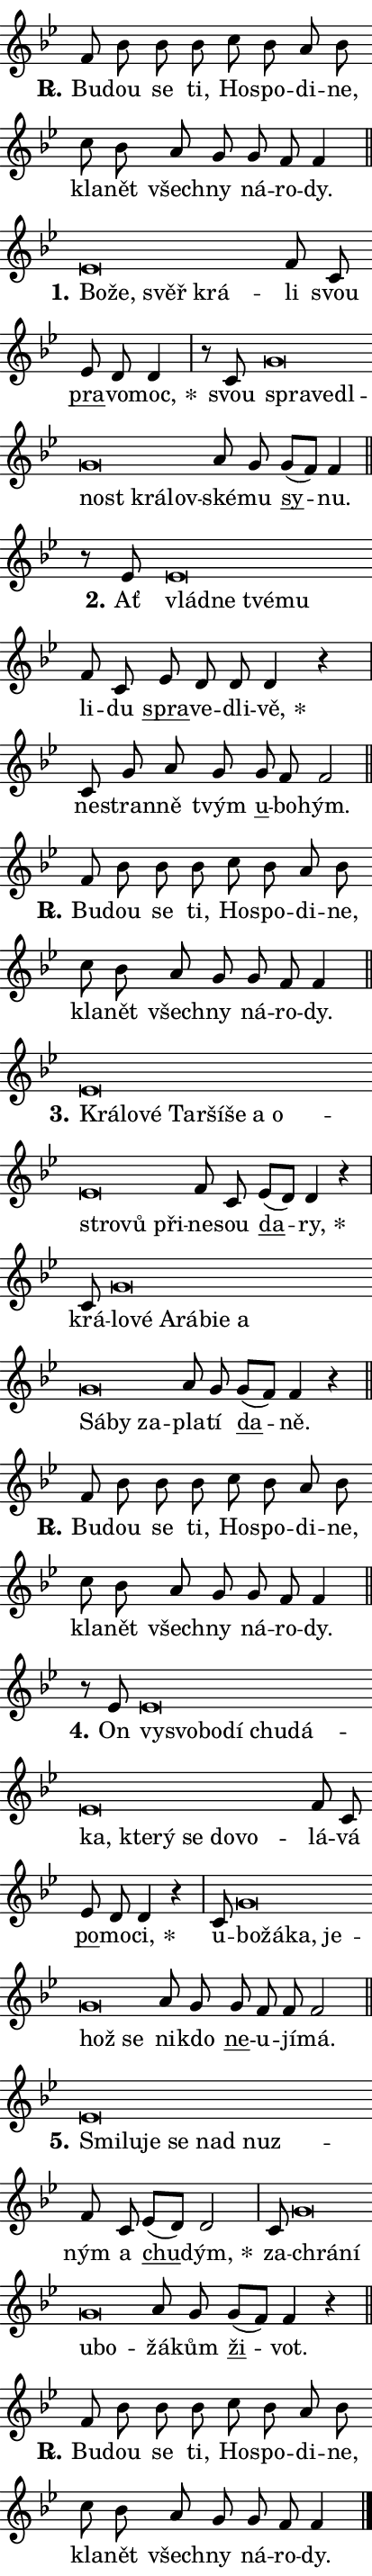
\version "2.24.0"
\header { tagline = "" }
\paper {
  indent = 0\cm
  top-margin = 0\cm
  right-margin = 0\cm
  bottom-margin = 0\cm
  left-margin = 0\cm
  paper-width = 7\cm
  page-breaking = #ly:one-page-breaking
  system-system-spacing.basic-distance = #11
  score-system-spacing.basic-distance = #11
  ragged-last = ##f
}


%% Author: Thomas Morley
%% https://lists.gnu.org/archive/html/lilypond-user/2020-05/msg00002.html
#(define (line-position grob)
"Returns position of @var[grob} in current system:
   @code{'start}, if at first time-step
   @code{'end}, if at last time-step
   @code{'middle} otherwise
"
  (let* ((col (ly:item-get-column grob))
         (ln (ly:grob-object col 'left-neighbor))
         (rn (ly:grob-object col 'right-neighbor))
         (col-to-check-left (if (ly:grob? ln) ln col))
         (col-to-check-right (if (ly:grob? rn) rn col))
         (break-dir-left
           (and
             (ly:grob-property col-to-check-left 'non-musical #f)
             (ly:item-break-dir col-to-check-left)))
         (break-dir-right
           (and
             (ly:grob-property col-to-check-right 'non-musical #f)
             (ly:item-break-dir col-to-check-right))))
        (cond ((eqv? 1 break-dir-left) 'start)
              ((eqv? -1 break-dir-right) 'end)
              (else 'middle))))

#(define (tranparent-at-line-position vctor)
  (lambda (grob)
  "Relying on @code{line-position} select the relevant enry from @var{vctor}.
Used to determine transparency,"
    (case (line-position grob)
      ((end) (not (vector-ref vctor 0)))
      ((middle) (not (vector-ref vctor 1)))
      ((start) (not (vector-ref vctor 2))))))

noteHeadBreakVisibility =
#(define-music-function (break-visibility)(vector?)
"Makes @code{NoteHead}s transparent relying on @var{break-visibility}"
#{
  \override NoteHead.transparent =
    #(tranparent-at-line-position break-visibility)
#})

#(define delete-ledgers-for-transparent-note-heads
  (lambda (grob)
    "Reads whether a @code{NoteHead} is transparent.
If so this @code{NoteHead} is removed from @code{'note-heads} from
@var{grob}, which is supposed to be @code{LedgerLineSpanner}.
As a result ledgers are not printed for this @code{NoteHead}"
    (let* ((nhds-array (ly:grob-object grob 'note-heads))
           (nhds-list
             (if (ly:grob-array? nhds-array)
                 (ly:grob-array->list nhds-array)
                 '()))
           ;; Relies on the transparent-property being done before
           ;; Staff.LedgerLineSpanner.after-line-breaking is executed.
           ;; This is fragile ...
           (to-keep
             (remove
               (lambda (nhd)
                 (ly:grob-property nhd 'transparent #f))
               nhds-list)))
      ;; TODO find a better method to iterate over grob-arrays, similiar
      ;; to filter/remove etc for lists
      ;; For now rebuilt from scratch
      (set! (ly:grob-object grob 'note-heads)  '())
      (for-each
        (lambda (nhd)
          (ly:pointer-group-interface::add-grob grob 'note-heads nhd))
        to-keep))))

hideNotes = {
  \noteHeadBreakVisibility #begin-of-line-visible
}
unHideNotes = {
  \noteHeadBreakVisibility #all-visible
}

% work-around for resetting accidentals
% https://lilypond.org/doc/v2.23/Documentation/notation/displaying-rhythms#unmetered-music
cadenzaMeasure = {
  \cadenzaOff
  \partial 1024 s1024
  \cadenzaOn
}

#(define-markup-command (accent layout props text) (markup?)
  "Underline accented syllable"
  (interpret-markup layout props
    #{\markup \override #'(offset . 4.3) \underline { #text }#}))

responsum = \markup \concat {
  "R" \hspace #-1.05 \path #0.1 #'((moveto 0 0.07) (lineto 0.9 0.8)) \hspace #0.05 "."
}

\layout {
    \context {
        \Staff
        \remove "Time_signature_engraver"
        \override LedgerLineSpanner.after-line-breaking = #delete-ledgers-for-transparent-note-heads
    }
    \context {
        \Voice {
            \override NoteHead.output-attributes = #'((class . "notehead"))
            \override Hairpin.height = #0.55
        }
    }
    \context {
        \Lyrics {
            \override StanzaNumber.output-attributes = #'((class . "stanzanumber"))
            \override LyricSpace.minimum-distance = #0.9
            \override LyricText.font-name = #"TeX Gyre Schola"
            \override LyricText.font-size = 1
            \override StanzaNumber.font-name = #"TeX Gyre Schola Bold"
            \override StanzaNumber.font-size = 1
        }
    }
}

% magnetic-lyrics.ily
%
%   written by
%     Jean Abou Samra <jean@abou-samra.fr>
%     Werner Lemberg <wl@gnu.org>
%
%   adapted by
%     Jiri Hon <jiri.hon@gmail.com>
%
% Version 2022-Apr-15

% https://www.mail-archive.com/lilypond-user@gnu.org/msg149350.html

#(define (Left_hyphen_pointer_engraver context)
   "Collect syllable-hyphen-syllable occurrences in lyrics and store
them in properties.  This engraver only looks to the left.  For
example, if the lyrics input is @code{foo -- bar}, it does the
following.

@itemize @bullet
@item
Set the @code{text} property of the @code{LyricHyphen} grob between
@q{foo} and @q{bar} to @code{foo}.

@item
Set the @code{left-hyphen} property of the @code{LyricText} grob with
text @q{foo} to the @code{LyricHyphen} grob between @q{foo} and
@q{bar}.
@end itemize

Use this auxiliary engraver in combination with the
@code{lyric-@/text::@/apply-@/magnetic-@/offset!} hook."
   (let ((hyphen #f)
         (text #f))
     (make-engraver
      (acknowledgers
       ((lyric-syllable-interface engraver grob source-engraver)
        (set! text grob)))
      (end-acknowledgers
       ((lyric-hyphen-interface engraver grob source-engraver)
        ;(when (not (grob::has-interface grob 'lyric-space-interface))
          (set! hyphen grob)));)
      ((stop-translation-timestep engraver)
       (when (and text hyphen)
         (ly:grob-set-object! text 'left-hyphen hyphen))
       (set! text #f)
       (set! hyphen #f)))))

#(define (lyric-text::apply-magnetic-offset! grob)
   "If the space between two syllables is less than the value in
property @code{LyricText@/.details@/.squash-threshold}, move the right
syllable to the left so that it gets concatenated with the left
syllable.

Use this function as a hook for
@code{LyricText@/.after-@/line-@/breaking} if the
@code{Left_@/hyphen_@/pointer_@/engraver} is active."
   (let ((hyphen (ly:grob-object grob 'left-hyphen #f)))
     (when hyphen
       (let ((left-text (ly:spanner-bound hyphen LEFT)))
         (when (grob::has-interface left-text 'lyric-syllable-interface)
           (let* ((common (ly:grob-common-refpoint grob left-text X))
                  (this-x-ext (ly:grob-extent grob common X))
                  (left-x-ext
                   (begin
                     ;; Trigger magnetism for left-text.
                     (ly:grob-property left-text 'after-line-breaking)
                     (ly:grob-extent left-text common X)))
                  ;; `delta` is the gap width between two syllables.
                  (delta (- (interval-start this-x-ext)
                            (interval-end left-x-ext)))
                  (details (ly:grob-property grob 'details))
                  (threshold (assoc-get 'squash-threshold details 0.2)))
             (when (< delta threshold)
               (let* (;; We have to manipulate the input text so that
                      ;; ligatures crossing syllable boundaries are not
                      ;; disabled.  For languages based on the Latin
                      ;; script this is essentially a beautification.
                      ;; However, for non-Western scripts it can be a
                      ;; necessity.
                      (lt (ly:grob-property left-text 'text))
                      (rt (ly:grob-property grob 'text))
                      (is-space (grob::has-interface hyphen 'lyric-space-interface))
                      (space (if is-space " " ""))
                      (space-markup (grob-interpret-markup grob " "))
                      (space-size (interval-length (ly:stencil-extent space-markup X)))
                      (extra-delta (if is-space space-size 0))
                      ;; Append new syllable.
                      (ltrt-space (if (and (string? lt) (string? rt))
                                (string-append lt space rt)
                                (make-concat-markup (list lt space rt))))
                      ;; Right-align `ltrt` to the right side.
                      (ltrt-space-markup (grob-interpret-markup
                               grob
                               (make-translate-markup
                                (cons (interval-length this-x-ext) 0)
                                (make-right-align-markup ltrt-space)))))
                 (begin
                   ;; Don't print `left-text`.
                   (ly:grob-set-property! left-text 'stencil #f)
                   ;; Set text and stencil (which holds all collected
                   ;; syllables so far) and shift it to the left.
                   (ly:grob-set-property! grob 'text ltrt-space)
                   (ly:grob-set-property! grob 'stencil ltrt-space-markup)
                   (ly:grob-translate-axis! grob (- (- delta extra-delta)) X))))))))))


#(define (lyric-hyphen::displace-bounds-first grob)
   ;; Make very sure this callback isn't triggered too early.
   (let ((left (ly:spanner-bound grob LEFT))
         (right (ly:spanner-bound grob RIGHT)))
     (ly:grob-property left 'after-line-breaking)
     (ly:grob-property right 'after-line-breaking)
     (ly:lyric-hyphen::print grob)))

squashThreshold = #0.4

\layout {
  \context {
    \Lyrics
    \consists #Left_hyphen_pointer_engraver
    \override LyricText.after-line-breaking =
      #lyric-text::apply-magnetic-offset!
    \override LyricHyphen.stencil = #lyric-hyphen::displace-bounds-first
    \override LyricText.details.squash-threshold = \squashThreshold
    \override LyricHyphen.minimum-distance = 0
    \override LyricHyphen.minimum-length = \squashThreshold
  }
}

squash = \override LyricText.details.squash-threshold = 9999
unSquash = \override LyricText.details.squash-threshold = \squashThreshold

left = \override LyricText.self-alignment-X = #LEFT
unLeft = \revert LyricText.self-alignment-X

starOffset = #(lambda (grob) 
                (let ((x_offset (ly:self-alignment-interface::aligned-on-x-parent grob)))
                  (if (= x_offset 0) 0 (+ x_offset 1.2))))

star = #(define-music-function (syllable)(string?)
"Append star separator at the end of a syllable"
#{
  \once \override LyricText.X-offset = #starOffset
  \lyricmode { \markup {
    #syllable
    \override #'((font-name . "TeX Gyre Schola Bold")) \hspace #0.2 \lower #0.65 \larger "*"
  } }
#})

starAccent = #(define-music-function (syllable)(string?)
"Append star separator at the end of a syllable and make accent"
#{
  \once \override LyricText.X-offset = #starOffset
  \lyricmode { \markup {
    \accent #syllable
    \override #'((font-name . "TeX Gyre Schola Bold")) \hspace #0.2 \lower #0.65 \larger "*"
  } }
#})

breath = #(define-music-function (syllable)(string?)
"Append breathing indicator at the end of a syllable"
#{
  \lyricmode { \markup { #syllable "+" } }
#})

optionalBreath = #(define-music-function (syllable)(string?)
"Append optional breathing indicator at the end of a syllable"
#{
  \lyricmode { \markup { #syllable "(+)" } }
#})


\score {
    <<
        \new Voice = "melody" { \cadenzaOn \key bes \major \relative { f'8 bes bes bes \bar "" c bes a bes \bar "" c bes a g \bar "" g f f4 \cadenzaMeasure \bar "||" \break } }
        \new Lyrics \lyricsto "melody" { \lyricmode { \set stanza = \responsum
Bu -- dou se ti, Ho -- spo -- di -- ne, kla -- nět všech -- ny ná -- ro -- dy. } }
    >>
    \layout {}
}

\score {
    <<
        \new Voice = "melody" { \cadenzaOn \key bes \major \relative { es'\breve*1/16 \hideNotes \breve*1/16 \bar "" \breve*1/16 \breve*1/16 \bar "" \unHideNotes f8 c \bar "" es d d4 \cadenzaMeasure \bar "|" r8 c g'\breve*1/16 \hideNotes \breve*1/16 \bar "" \breve*1/16 \bar "" \breve*1/16 \bar "" \breve*1/16 \breve*1/16 \bar "" \unHideNotes a8 g \bar "" g[( f)] f4 \cadenzaMeasure \bar "||" \break } }
        \new Lyrics \lyricsto "melody" { \lyricmode { \set stanza = "1."
\left Bo -- \squash že, svěř krá -- \unLeft \unSquash li svou \markup \accent pra -- vo -- \star moc, svou \left spra -- \squash ve -- dl -- nost krá -- lov -- \unLeft \unSquash ské -- mu \markup \accent sy -- nu. } }
    >>
    \layout {}
}

\score {
    <<
        \new Voice = "melody" { \cadenzaOn \key bes \major \relative { r8 es' es\breve*1/16 \hideNotes \breve*1/16 \bar "" \breve*1/16 \breve*1/16 \bar "" \unHideNotes f8 c \bar "" es d d d4 r \cadenzaMeasure \bar "|" c8 g' a g \bar "" g f f2 \cadenzaMeasure \bar "||" \break } }
        \new Lyrics \lyricsto "melody" { \lyricmode { \set stanza = "2."
Ať \left vlád -- \squash ne tvé -- mu \unLeft \unSquash li -- du \markup \accent spra -- ve -- dli -- \star vě, ne -- stran -- ně tvým \markup \accent u -- bo -- hým. } }
    >>
    \layout {}
}

\score {
    <<
        \new Voice = "melody" { \cadenzaOn \key bes \major \relative { f'8 bes bes bes \bar "" c bes a bes \bar "" c bes a g \bar "" g f f4 \cadenzaMeasure \bar "||" \break } }
        \new Lyrics \lyricsto "melody" { \lyricmode { \set stanza = \responsum
Bu -- dou se ti, Ho -- spo -- di -- ne, kla -- nět všech -- ny ná -- ro -- dy. } }
    >>
    \layout {}
}

\score {
    <<
        \new Voice = "melody" { \cadenzaOn \key bes \major \relative { es'\breve*1/16 \hideNotes \breve*1/16 \bar "" \breve*1/16 \bar "" \breve*1/16 \bar "" \breve*1/16 \bar "" \breve*1/16 \bar "" \breve*1/16 \bar "" \breve*1/16 \bar "" \breve*1/16 \bar "" \breve*1/16 \breve*1/16 \bar "" \unHideNotes f8 c \bar "" es[( d)] d4 r \cadenzaMeasure \bar "|" c8 g'\breve*1/16 \hideNotes \breve*1/16 \bar "" \breve*1/16 \bar "" \breve*1/16 \bar "" \breve*1/16 \bar "" \breve*1/16 \bar "" \breve*1/16 \bar "" \breve*1/16 \bar "" \breve*1/16 \breve*1/16 \bar "" \unHideNotes a8 g \bar "" g[( f)] f4 r \cadenzaMeasure \bar "||" \break } }
        \new Lyrics \lyricsto "melody" { \lyricmode { \set stanza = "3."
\left Krá -- \squash lo -- vé Tar -- ší -- še a o -- stro -- vů při -- \unLeft \unSquash ne -- sou \markup \accent da -- \star ry, krá -- \left lo -- \squash vé A -- rá -- bi -- e a Sá -- by za -- \unLeft \unSquash pla -- tí \markup \accent da -- ně. } }
    >>
    \layout {}
}

\score {
    <<
        \new Voice = "melody" { \cadenzaOn \key bes \major \relative { f'8 bes bes bes \bar "" c bes a bes \bar "" c bes a g \bar "" g f f4 \cadenzaMeasure \bar "||" \break } }
        \new Lyrics \lyricsto "melody" { \lyricmode { \set stanza = \responsum
Bu -- dou se ti, Ho -- spo -- di -- ne, kla -- nět všech -- ny ná -- ro -- dy. } }
    >>
    \layout {}
}

\score {
    <<
        \new Voice = "melody" { \cadenzaOn \key bes \major \relative { r8 es' es\breve*1/16 \hideNotes \breve*1/16 \bar "" \breve*1/16 \bar "" \breve*1/16 \bar "" \breve*1/16 \bar "" \breve*1/16 \bar "" \breve*1/16 \bar "" \breve*1/16 \bar "" \breve*1/16 \bar "" \breve*1/16 \bar "" \breve*1/16 \breve*1/16 \bar "" \unHideNotes f8 c \bar "" es d d4 r \cadenzaMeasure \bar "|" c8 g'\breve*1/16 \hideNotes \breve*1/16 \bar "" \breve*1/16 \bar "" \breve*1/16 \bar "" \breve*1/16 \breve*1/16 \bar "" \unHideNotes a8 g \bar "" g f f f2 \cadenzaMeasure \bar "||" \break } }
        \new Lyrics \lyricsto "melody" { \lyricmode { \set stanza = "4."
On \left vy -- \squash svo -- bo -- dí chu -- dá -- ka, kte -- rý se do -- vo -- \unLeft \unSquash lá -- vá \markup \accent po -- mo -- \star ci, u -- \left bo -- \squash žá -- ka, je -- hož se \unLeft \unSquash ni -- kdo \markup \accent ne -- u -- jí -- má. } }
    >>
    \layout {}
}

\score {
    <<
        \new Voice = "melody" { \cadenzaOn \key bes \major \relative { es'\breve*1/16 \hideNotes \breve*1/16 \bar "" \breve*1/16 \bar "" \breve*1/16 \bar "" \breve*1/16 \breve*1/16 \bar "" \unHideNotes f8 c \bar "" es[( d)] d2 \cadenzaMeasure \bar "|" c8 g'\breve*1/16 \hideNotes \breve*1/16 \bar "" \breve*1/16 \breve*1/16 \bar "" \unHideNotes a8 g \bar "" g[( f)] f4 r \cadenzaMeasure \bar "||" \break } }
        \new Lyrics \lyricsto "melody" { \lyricmode { \set stanza = "5."
\left Smi -- \squash lu -- je se nad nuz -- \unLeft \unSquash ným a \markup \accent chu -- \star dým, za -- \left chrá -- \squash ní u -- bo -- \unLeft \unSquash žá -- kům \markup \accent ži -- vot. } }
    >>
    \layout {}
}

\score {
    <<
        \new Voice = "melody" { \cadenzaOn \key bes \major \relative { f'8 bes bes bes \bar "" c bes a bes \bar "" c bes a g \bar "" g f f4 \cadenzaMeasure \bar "||" \break } \bar "|." }
        \new Lyrics \lyricsto "melody" { \lyricmode { \set stanza = \responsum
Bu -- dou se ti, Ho -- spo -- di -- ne, kla -- nět všech -- ny ná -- ro -- dy. } }
    >>
    \layout {}
}
